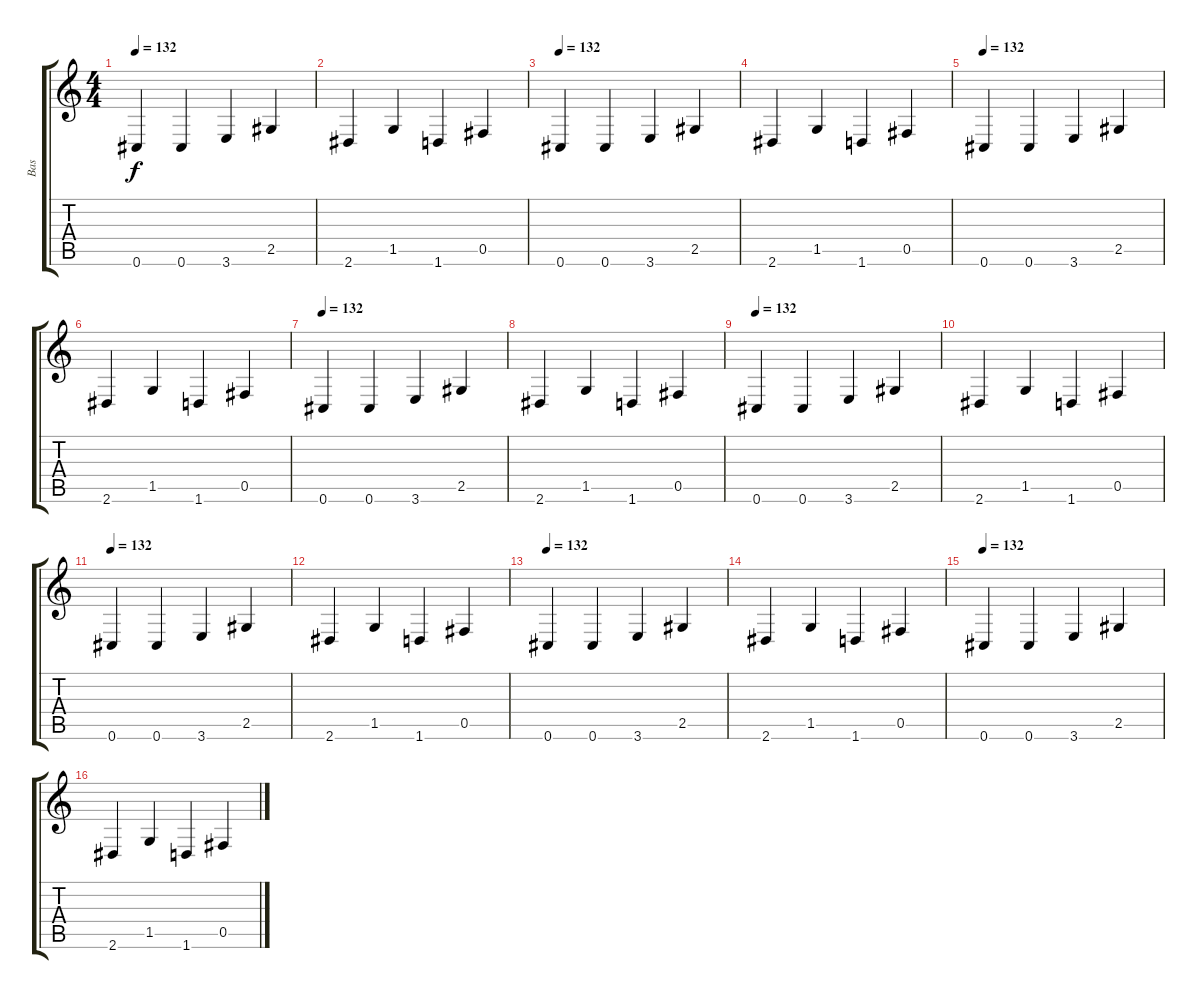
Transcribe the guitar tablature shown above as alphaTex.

\track ("Bas" "Bas") {instrument electricbassfinger}
\staff {score tabs}
\tuning (Db4 Ab3 E3 B2 Gb2 Db2) {hide}
\ts (4 4)
\tempo 132
\clef g2
\ks c
0.6.4{dy f instrument electricbassfinger} 0.6.4 3.6.4 2.5.4 |
2.6.4 1.5.4 1.6.4 0.5.4 |
\tempo 132
0.6.4 0.6.4 3.6.4 2.5.4 |
2.6.4 1.5.4 1.6.4 0.5.4 |
\tempo 132
0.6.4 0.6.4 3.6.4 2.5.4 |
2.6.4 1.5.4 1.6.4 0.5.4 |
\tempo 132
0.6.4 0.6.4 3.6.4 2.5.4 |
2.6.4 1.5.4 1.6.4 0.5.4 |
\tempo 132
0.6.4 0.6.4 3.6.4 2.5.4 |
2.6.4 1.5.4 1.6.4 0.5.4 |
\tempo 132
0.6.4 0.6.4 3.6.4 2.5.4 |
2.6.4 1.5.4 1.6.4 0.5.4 |
\tempo 132
0.6.4 0.6.4 3.6.4 2.5.4 |
2.6.4 1.5.4 1.6.4 0.5.4 |
\tempo 132
0.6.4 0.6.4 3.6.4 2.5.4 |
2.6.4 1.5.4 1.6.4 0.5.4
